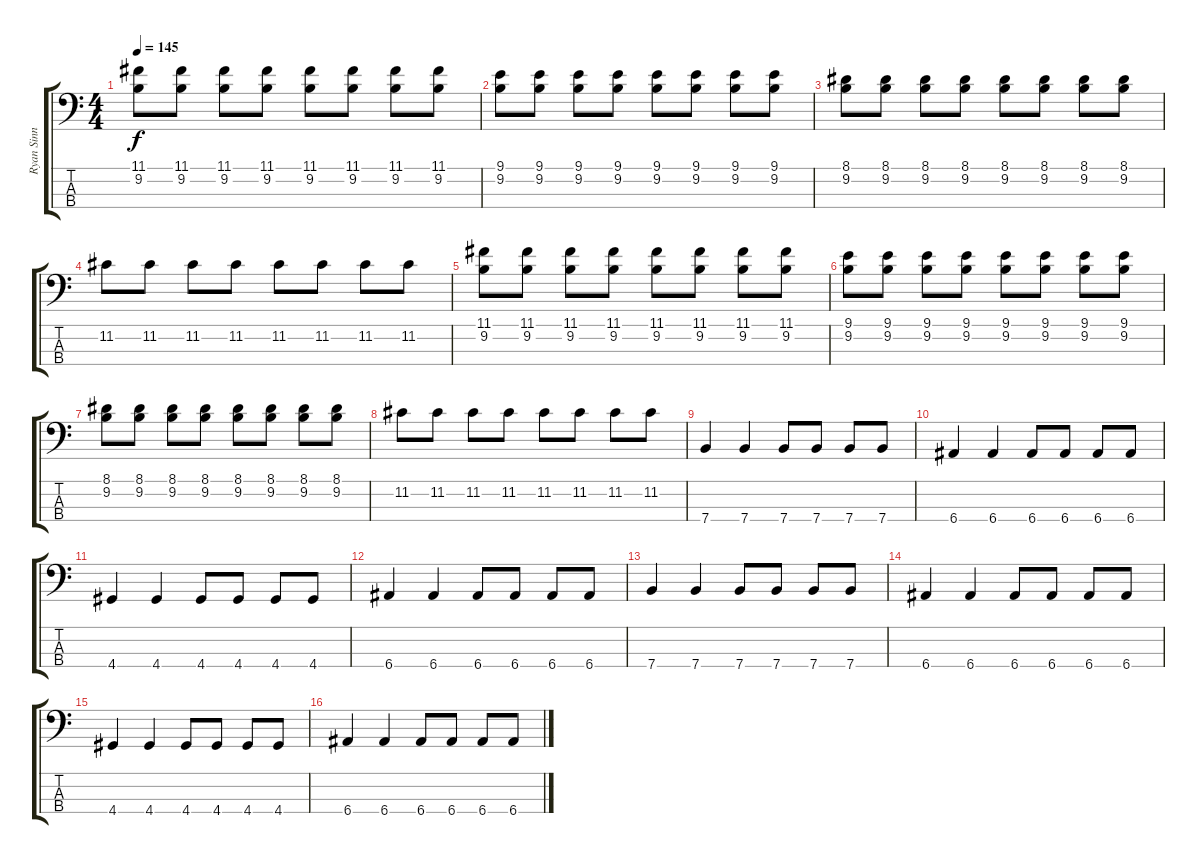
\track ("Ryan Sinn" "Ryan Sinn") {instrument electricbasspick}
\staff {score tabs}
\tuning (G2 D2 A1 E1) {hide}
\ts (4 4)
\tempo 145
\clef f4
\ks c
(11.1 9.2).8{dy f} (11.1 9.2).8 (11.1 9.2).8 (11.1 9.2).8 (11.1 9.2).8 (11.1 9.2).8 (11.1 9.2).8 (11.1 9.2).8 |
(9.1 9.2).8 (9.1 9.2).8 (9.1 9.2).8 (9.1 9.2).8 (9.1 9.2).8 (9.1 9.2).8 (9.1 9.2).8 (9.1 9.2).8 |
(8.1 9.2).8 (8.1 9.2).8 (8.1 9.2).8 (8.1 9.2).8 (8.1 9.2).8 (8.1 9.2).8 (8.1 9.2).8 (8.1 9.2).8 |
11.2.8 11.2.8 11.2.8 11.2.8 11.2.8 11.2.8 11.2.8 11.2.8 |
(11.1 9.2).8 (11.1 9.2).8 (11.1 9.2).8 (11.1 9.2).8 (11.1 9.2).8 (11.1 9.2).8 (11.1 9.2).8 (11.1 9.2).8 |
(9.1 9.2).8 (9.1 9.2).8 (9.1 9.2).8 (9.1 9.2).8 (9.1 9.2).8 (9.1 9.2).8 (9.1 9.2).8 (9.1 9.2).8 |
(8.1 9.2).8 (8.1 9.2).8 (8.1 9.2).8 (8.1 9.2).8 (8.1 9.2).8 (8.1 9.2).8 (8.1 9.2).8 (8.1 9.2).8 |
11.2.8 11.2.8 11.2.8 11.2.8 11.2.8 11.2.8 11.2.8 11.2.8 |
7.4.4 7.4.4 7.4.8 7.4.8 7.4.8 7.4.8 |
6.4.4 6.4.4 6.4.8 6.4.8 6.4.8 6.4.8 |
4.4.4 4.4.4 4.4.8 4.4.8 4.4.8 4.4.8 |
6.4.4 6.4.4 6.4.8 6.4.8 6.4.8 6.4.8 |
7.4.4 7.4.4 7.4.8 7.4.8 7.4.8 7.4.8 |
6.4.4 6.4.4 6.4.8 6.4.8 6.4.8 6.4.8 |
4.4.4 4.4.4 4.4.8 4.4.8 4.4.8 4.4.8 |
6.4.4 6.4.4 6.4.8 6.4.8 6.4.8 6.4.8
